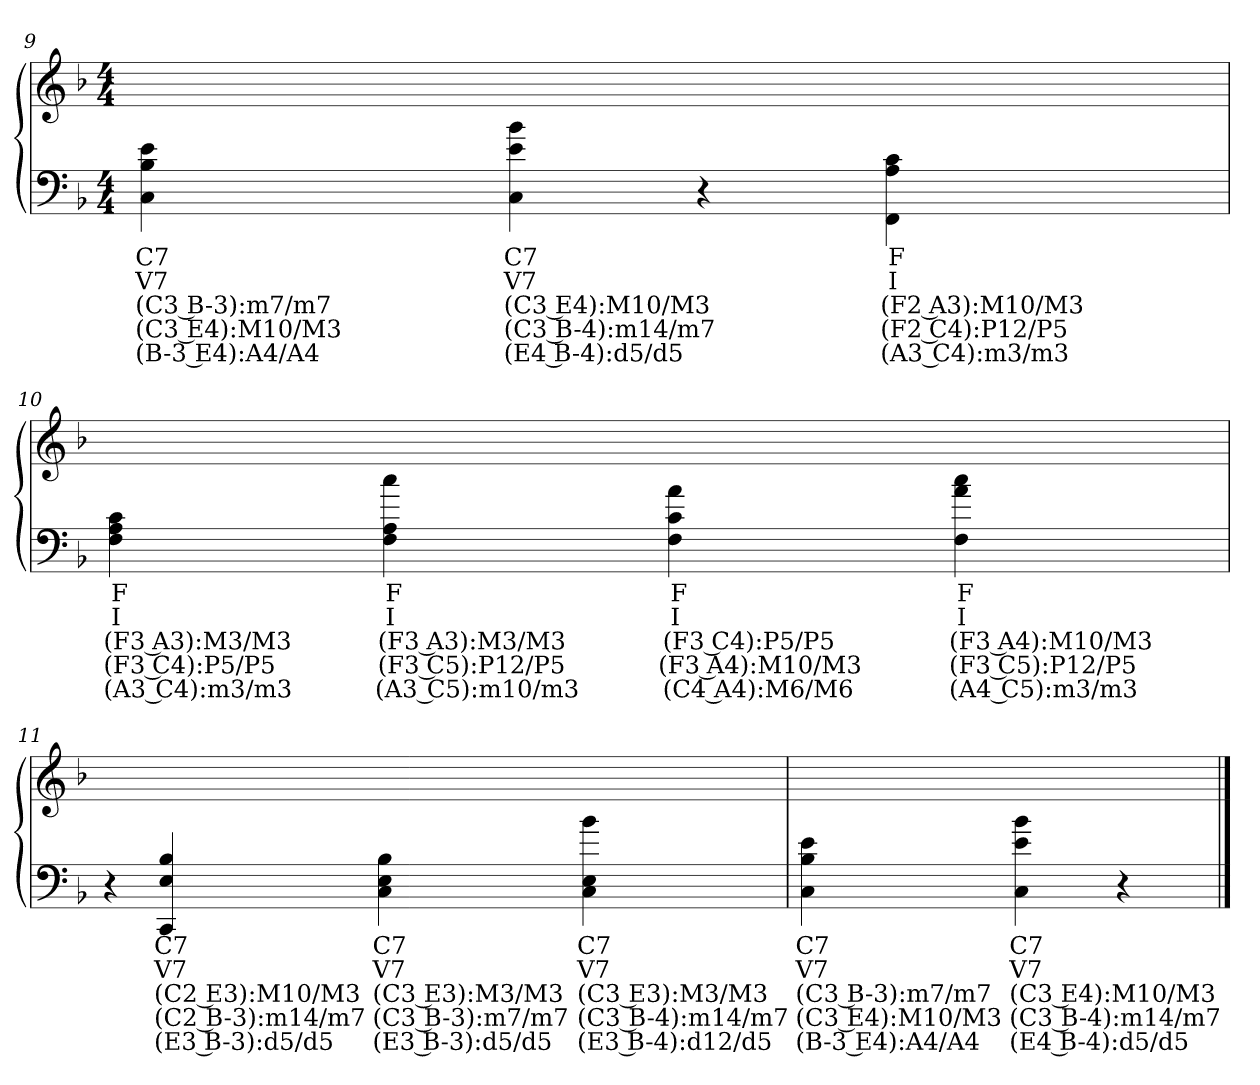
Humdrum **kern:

**kern	**text	**text	**text	**text	**text	**kern
*part2	*part2	*part2	*part2	*part2	*part2	*part1
*staff2	*staff2	*staff2	*staff2	*staff2	*staff2	*staff1
*clefF4	*	*	*	*	*	*clefG2
*k[b-]	*	*	*	*	*	*k[b-]
*F:	*	*	*	*	*	*F:
*M4/4	*	*	*	*	*	*M4/4
=9	=9	=9	=9	=9	=9	=9
4C 4B- 4e	C7	V7	(C3 B-3):m7/m7	(C3 E4):M10/M3	(B-3 E4):A4/A4	1ryy
4C 4e 4b-	C7	V7	(C3 E4):M10/M3	(C3 B-4):m14/m7	(E4 B-4):d5/d5	.
4r	.	.	.	.	.	.
4FF 4A 4c	F	I	(F2 A3):M10/M3	(F2 C4):P12/P5	(A3 C4):m3/m3	.
=10	=10	=10	=10	=10	=10	=10
4F 4A 4c	F	I	(F3 A3):M3/M3	(F3 C4):P5/P5	(A3 C4):m3/m3	1ryy
4F 4A 4cc	F	I	(F3 A3):M3/M3	(F3 C5):P12/P5	(A3 C5):m10/m3	.
4F 4c 4a	F	I	(F3 C4):P5/P5	(F3 A4):M10/M3	(C4 A4):M6/M6	.
4F 4a 4cc	F	I	(F3 A4):M10/M3	(F3 C5):P12/P5	(A4 C5):m3/m3	.
=11	=11	=11	=11	=11	=11	=11
4r	.	.	.	.	.	1ryy
4CC 4E 4B-	C7	V7	(C2 E3):M10/M3	(C2 B-3):m14/m7	(E3 B-3):d5/d5	.
4C 4E 4B-	C7	V7	(C3 E3):M3/M3	(C3 B-3):m7/m7	(E3 B-3):d5/d5	.
4C 4E 4b-	C7	V7	(C3 E3):M3/M3	(C3 B-4):m14/m7	(E3 B-4):d12/d5	.
=12	=12	=12	=12	=12	=12	=12
4C 4B- 4e	C7	V7	(C3 B-3):m7/m7	(C3 E4):M10/M3	(B-3 E4):A4/A4	2.ryy
4C 4e 4b-	C7	V7	(C3 E4):M10/M3	(C3 B-4):m14/m7	(E4 B-4):d5/d5	.
4r	.	.	.	.	.	.
==	==	==	==	==	==	==
*-	*-	*-	*-	*-	*-	*-
